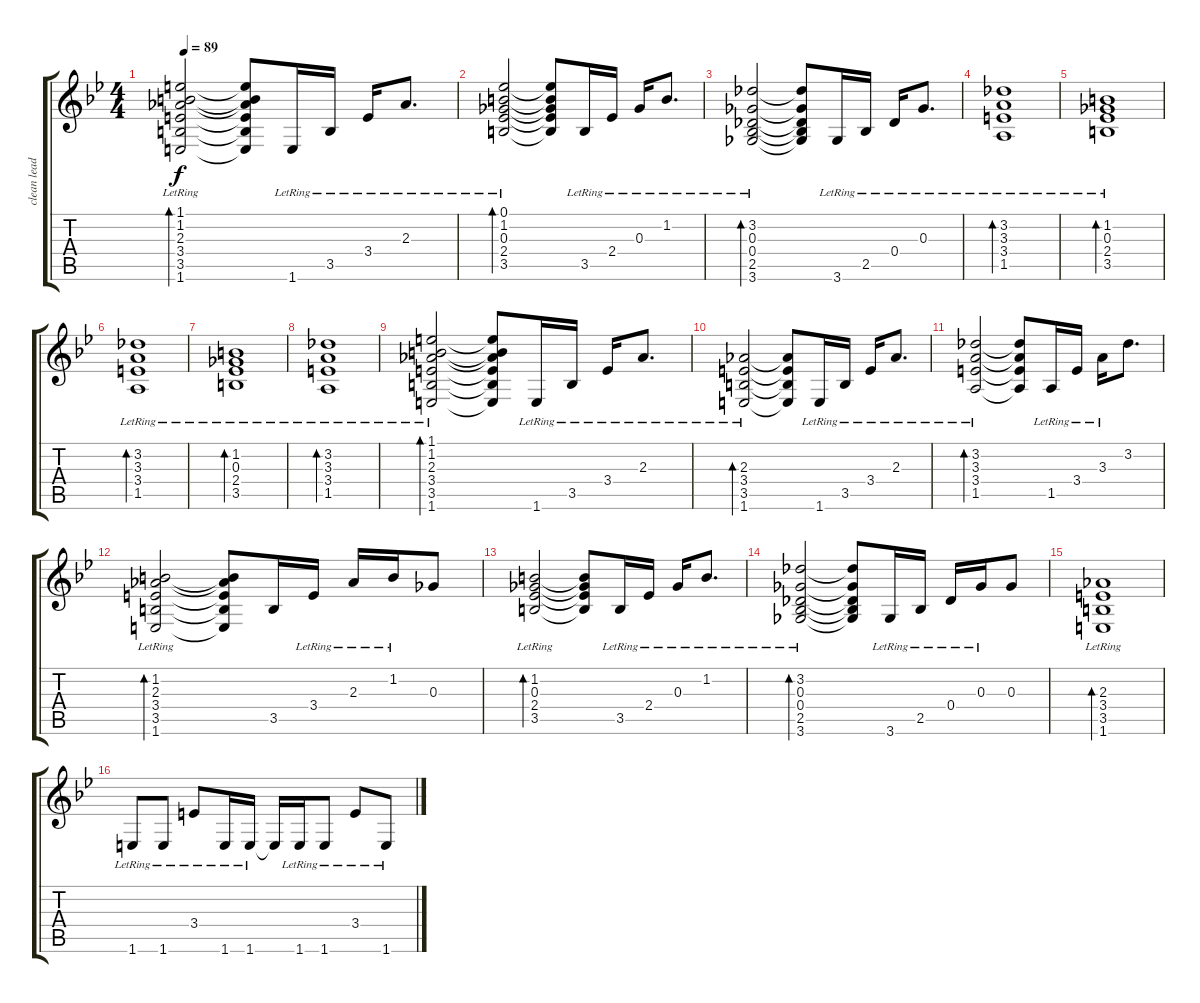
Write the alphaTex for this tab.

\track ("clean lead" "clean lead") {instrument electricguitarclean}
\staff {score tabs}
\tuning (Eb4 Bb3 Gb3 Db3 Ab2 Eb2) {hide}
\ts (4 4)
\tempo 89
\clef g2
\ks bb
(1.1{lr} 1.2{lr} 2.3{lr} 3.4{lr} 3.5{lr} 1.6{lr}).2{bd 30 dy f} (1.1{t} 1.2{t} 2.3{t} 3.4{t} 3.5{t} 1.6{t}).8 1.6{lr}.16 3.5{lr}.16 3.4{lr}.16 2.3{lr}.8{d} |
(0.1{lr} 1.2{lr} 0.3{lr} 2.4{lr} 3.5{lr}).2{bd 30} (0.1{t} 1.2{t} 0.3{t} 2.4{t} 3.5{t}).8 3.5{lr}.16 2.4{lr}.16 0.3{lr}.16 1.2{lr}.8{d} |
(3.2{lr} 0.3{lr} 0.4{lr} 2.5{lr} 3.6{lr}).2{bd 30} (3.2{t} 0.3{t} 0.4{t} 2.5{t} 3.6{t}).8 3.6{lr}.16 2.5{lr}.16 0.4{lr}.16 0.3{lr}.8{d} |
(3.2{lr} 3.3{lr} 3.4{lr} 1.5{lr}).1{bd 30} |
(1.2{lr} 0.3{lr} 2.4{lr} 3.5{lr}).1{bd 30} |
(3.2{lr} 3.3{lr} 3.4{lr} 1.5{lr}).1{bd 30} |
(1.2{lr} 0.3{lr} 2.4{lr} 3.5{lr}).1{bd 30} |
(3.2{lr} 3.3{lr} 3.4{lr} 1.5{lr}).1{bd 30} |
(1.1{lr} 1.2{lr} 2.3{lr} 3.4{lr} 3.5{lr} 1.6{lr}).2{bd 30} (1.1{t} 1.2{t} 2.3{t} 3.4{t} 3.5{t} 1.6{t}).8 1.6{lr}.16 3.5{lr}.16 3.4{lr}.16 2.3{lr}.8{d} |
(2.3{lr} 3.4{lr} 3.5{lr} 1.6{lr}).2{bd 30} (2.3{t} 3.4{t} 3.5{t} 1.6{t}).8 1.6{lr}.16 3.5{lr}.16 3.4{lr}.16 2.3{lr}.8{d} |
(3.2{lr} 3.3{lr} 3.4{lr} 1.5{lr}).2{bd 30} (3.2{t} 3.3{t} 3.4{t} 1.5{t}).8 1.5{lr}.16 3.4{lr}.16 3.3{lr}.16 3.2.8{d} |
(1.2{lr} 2.3{lr} 3.4{lr} 3.5{lr} 1.6{lr}).2{bd 30} (1.2{t} 2.3{t} 3.4{t} 3.5{t} 1.6{t}).8 3.5.16 3.4{lr}.16 2.3{lr}.16 1.2{lr}.16 0.3.8 |
(1.2{lr} 0.3{lr} 2.4{lr} 3.5{lr}).2{bd 30} (1.2{t} 0.3{t} 2.4{t} 3.5{t}).8 3.5{lr}.16 2.4{lr}.16 0.3{lr}.16 1.2{lr}.8{d} |
(3.2{lr} 0.3{lr} 0.4{lr} 2.5{lr} 3.6{lr}).2{bd 30} (3.2{t} 0.3{t} 0.4{t} 2.5{t} 3.6{t}).8 3.6{lr}.16 2.5{lr}.16 0.4{lr}.16 0.3{lr}.16 0.3.8 |
(2.3{lr} 3.4{lr} 3.5{lr} 1.6{lr}).1{bd 30} |
1.6{lr}.8 1.6{lr}.8 3.4{lr}.8 1.6{lr}.16 1.6{lr}.16 1.6{t}.16 1.6{lr}.16 1.6{lr}.8 3.4{lr}.8 1.6{lr}.8
